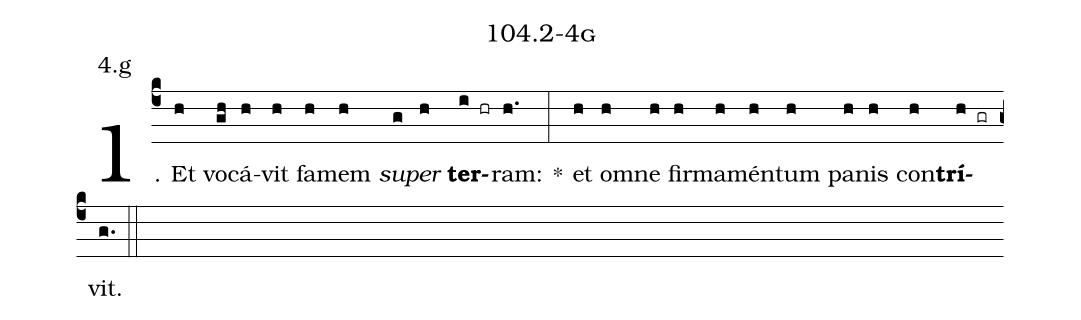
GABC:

name: 104.2-4g;
annotation: 4.g;
%%
(c4)1. Et(h) vo(gh)cá(h)vit(h) fa(h)mem(h) <i>su</i>(g)<i>per</i>(h) <b>ter</b>(i hr)ram:(h.) *(:) et(h) om(h)ne(h) fir(h)ma(h)mén(h)tum(h) pa(h)nis(h) con(h)<b>trí</b>(h gr)vit.(g.) (::)


%E(h) u(h) o(h) u(h) a(h) e.(g.) (::)
